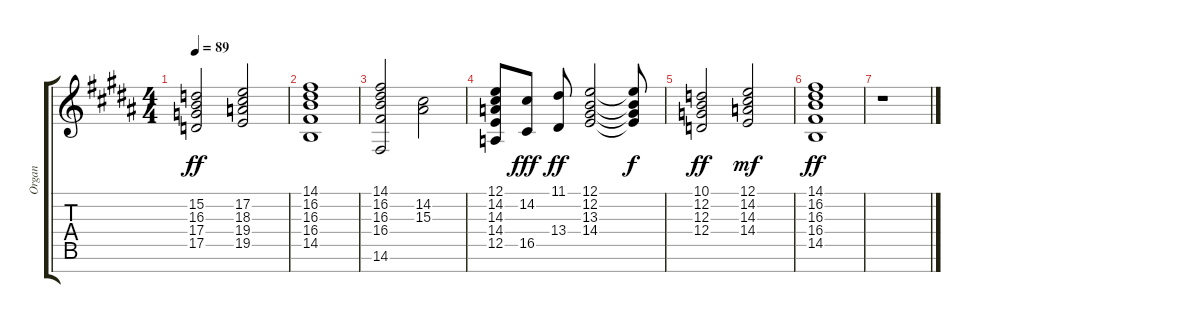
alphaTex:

\track ("Organ" "Organ") {instrument percussiveorgan}
\staff {score tabs}
\tuning (E4 B3 G3 D3 A2 E2 B1) {hide}
\ts (4 4)
\tempo 89
\clef g2
\ks b
(15.2 16.3 17.4 17.5).2{dy ff} (17.2 18.3 19.4 19.5).2 |
(14.1 16.2 16.3 16.4 14.5).1 |
(14.1 16.2 16.3 16.4 14.6).2 (14.2 15.3).2 |
(12.1 14.2 14.3 14.4 12.5).8 (14.2 16.5).8{dy fff} (11.1 13.4).8{dy ff} (12.1 12.2 13.3 14.4).2 (12.1{t} 12.2{t} 13.3{t} 14.4{t}).8{dy f} |
(10.1 12.2 12.3 12.4).2{dy ff} (12.1 14.2 14.3 14.4).2{dy mf} |
(14.1 16.2 16.3 16.4 14.5).1{dy ff} |
r.1
